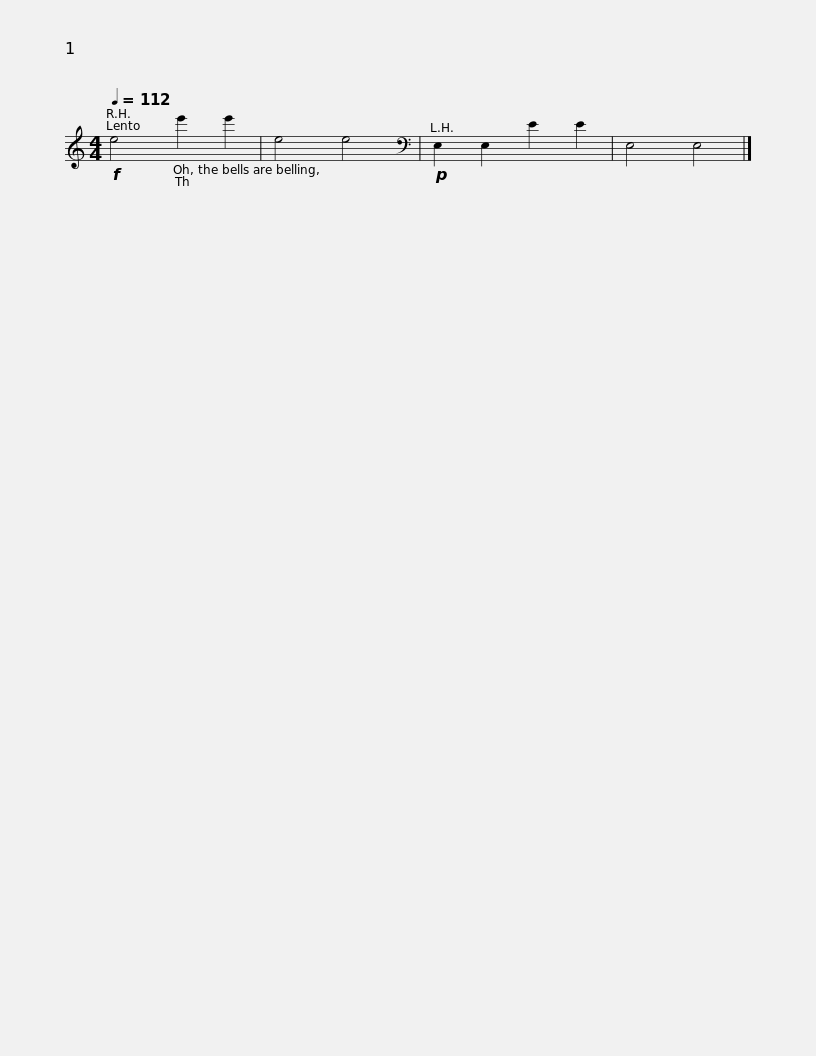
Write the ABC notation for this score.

X:1
L:1/8
Q:1/4=112
M:4/4
I:linebreak $
K:C
V:1 treble
V:1
!f! e4 e'2 e'2 | e4 e4 |[K:bass]!p! E,2 E,2 E2 E2 | E,4 E,4 |] %4
